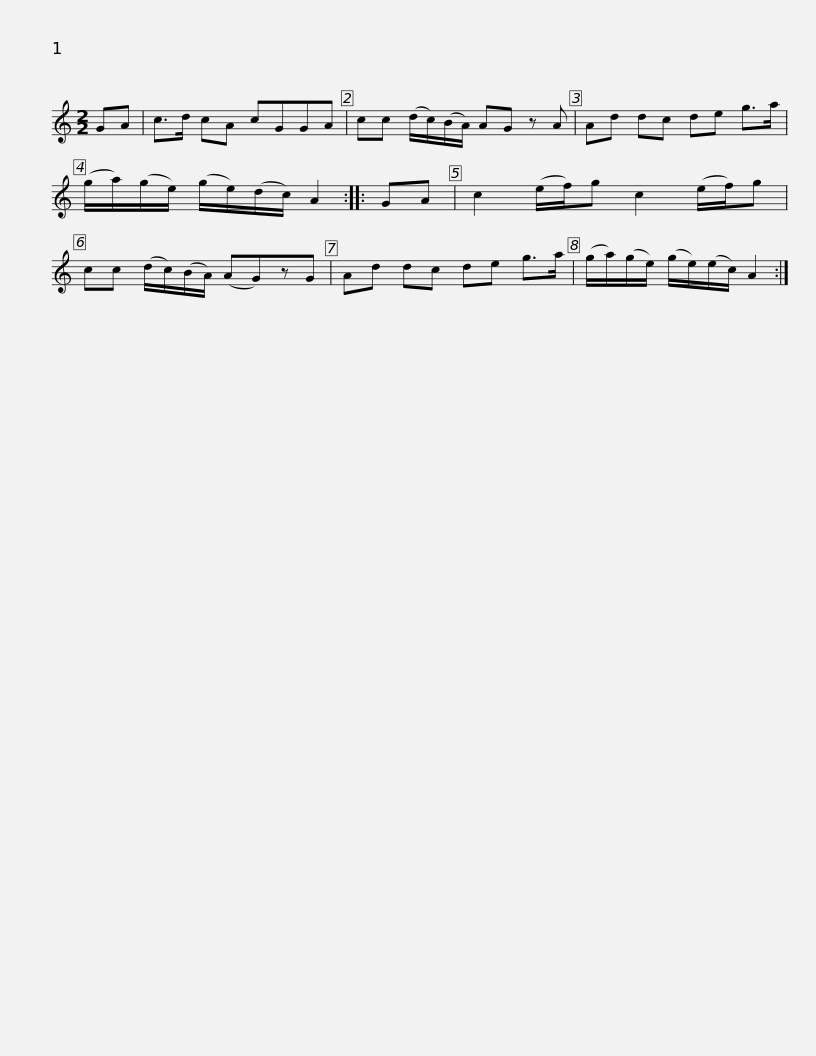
X:1
L:1/8
M:2/2
I:linebreak $
K:C
V:1 treble
V:1
 GA | c>d cA cGGA | cc (d/c/)(B/A/) AG z A | Ad dc de g>a | (g/a/)(g/e/) (g/e/)(d/c/) A2 :: %5
 GA |$ c2 (e/f/)g c2 (e/f/)g | cc (d/c/)(B/A/) (AG)zG | Ad dc de g>a | (g/a/)(g/e/) (g/e/)(e/c/) A2 :| %10
